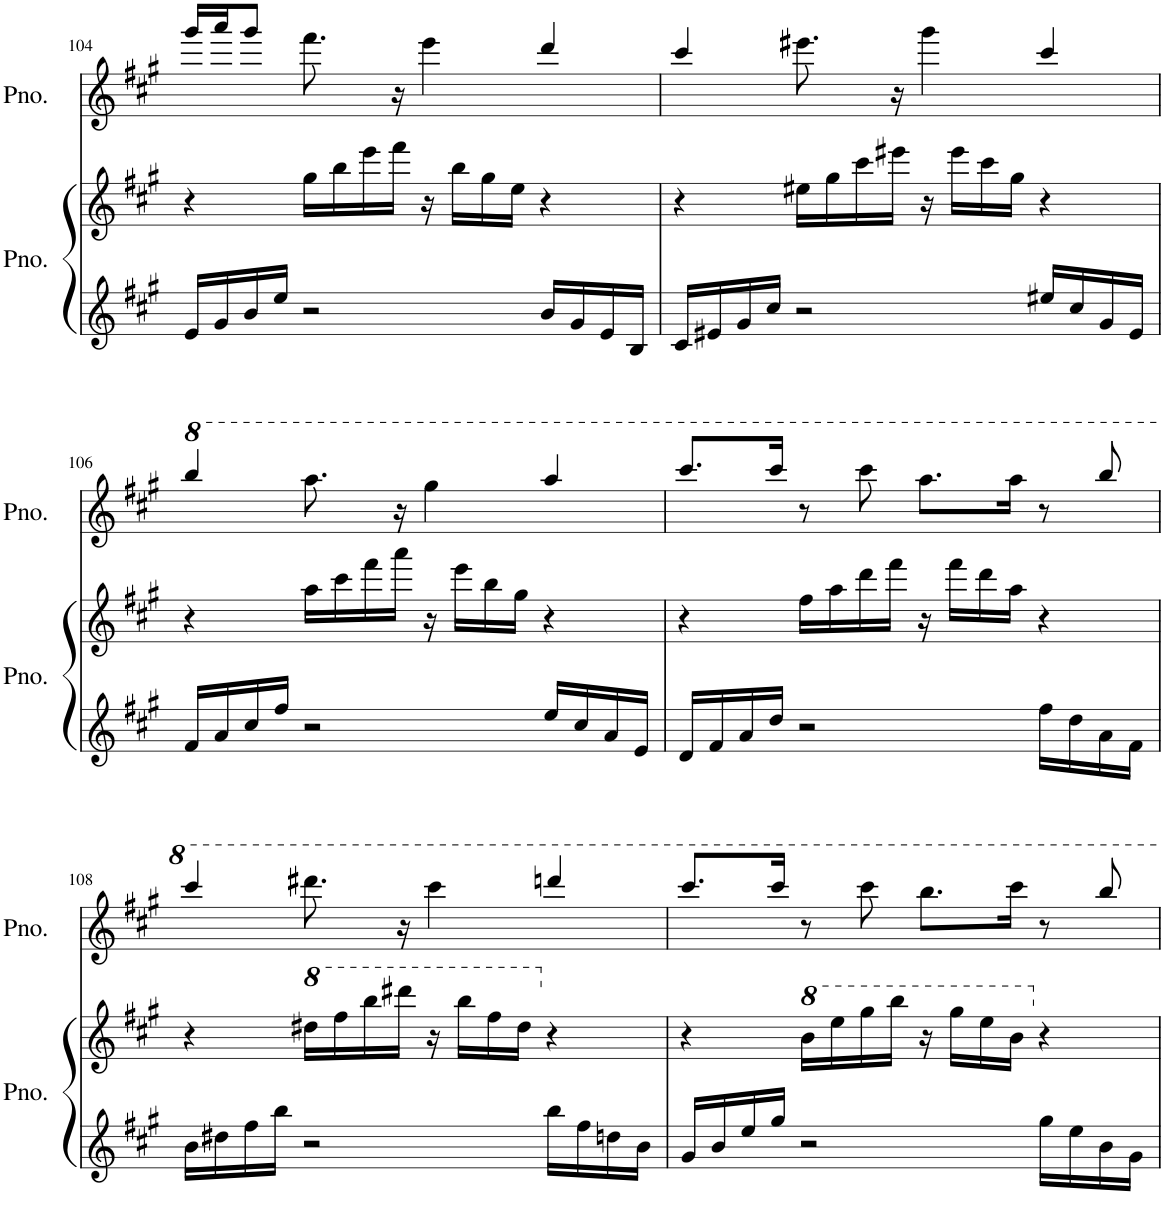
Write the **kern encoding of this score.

**kern	**kern	**kern
*part2	*part2	*part1
*staff3	*staff2	*staff1
*I"Piano	*	*I"Piano
*I'Pno.	*	*I'Pno.
!!LO:PB:g=z
*clefG2	*clefG2	*clefG2
*k[f#c#g#]	*k[f#c#g#]	*k[f#c#g#]
*M4/4	*M4/4	*M4/4
=104	=104	=104
16e/LL	4r	16ggg#/LL
16g#/	.	16aaa/J
16b/	.	8ggg#/J
16ee/JJ	.	.
2r	16gg#\LL	8.fff#\
.	16bb\	.
.	16eee\	.
.	16fff#\JJ	16r
.	16r	4eee\
.	16bb\LL	.
.	16gg#\	.
.	16ee\JJ	.
16b/LL	4r	4ddd/
16g#/	.	.
16e/	.	.
16B/JJ	.	.
=105	=105	=105
16c#/LL	4r	4ccc#/
16e#X/	.	.
16g#/	.	.
16cc#/JJ	.	.
2r	16ee#X\LL	8.eee#X\
.	16gg#\	.
.	16ccc#\	.
.	16eee#X\JJ	16r
.	16r	4ggg#\
.	16eee#\LL	.
.	16ccc#\	.
.	16gg#\JJ	.
16ee#X/LL	4r	4ccc#/
16cc#/	.	.
16g#/	.	.
16e#/JJ	.	.
!!LO:LB:g=z
=106	=106	=106
16f#/LL	4r	4bbb/
16a/	.	.
16cc#/	.	.
16ff#/JJ	.	.
2r	16aa\LL	8.aaa\
.	16ccc#\	.
.	16fff#\	.
.	16aaa\JJ	16r
.	16r	4ggg#\
.	16eee\LL	.
.	16bb\	.
.	16gg#\JJ	.
16ee/LL	4r	4aaa/
16cc#/	.	.
16a/	.	.
16e/JJ	.	.
=107	=107	=107
16d/LL	4r	8.cccc#/L
16f#/	.	.
16a/	.	.
16dd/JJ	.	16cccc#/Jk
2r	16ff#\LL	8r
.	16aa\	.
.	16ddd\	8cccc#\
.	16fff#\JJ	.
.	16r	8.aaa\L
.	16fff#\LL	.
.	16ddd\	.
.	16aa\JJ	16aaa\Jk
16ff#\LL	4r	8r
16dd\	.	.
16a\	.	8bbb/
16f#\JJ	.	.
!!LO:LB:g=z
=108	=108	=108
16b\LL	4r	4cccc#/
16dd#X\	.	.
16ff#\	.	.
16bb\JJ	.	.
*	*8va	*
2r	16ddd#X\LL	8.dddd#X\
.	16fff#\	.
.	16bbb\	.
.	16dddd#X\JJ	16r
.	16r	4cccc#\
.	16bbb\LL	.
.	16fff#\	.
.	16ddd#\JJ	.
*	*X8va	*
16bb\LL	4r	4ddddn/
16ff#\	.	.
16ddn\	.	.
16b\JJ	.	.
=109	=109	=109
16g#/LL	4r	8.cccc#/L
16b/	.	.
16ee/	.	.
16gg#/JJ	.	16cccc#/Jk
*	*8va	*
2r	16bb\LL	8r
.	16eee\	.
.	16ggg#\	8cccc#\
.	16bbb\JJ	.
.	16r	8.bbb\L
.	16ggg#\LL	.
.	16eee\	.
.	16bb\JJ	16cccc#\Jk
*	*X8va	*
16gg#\LL	4r	8r
16ee\	.	.
16b\	.	8bbb/
16g#\JJ	.	.
=	=	=
*-	*-	*-
